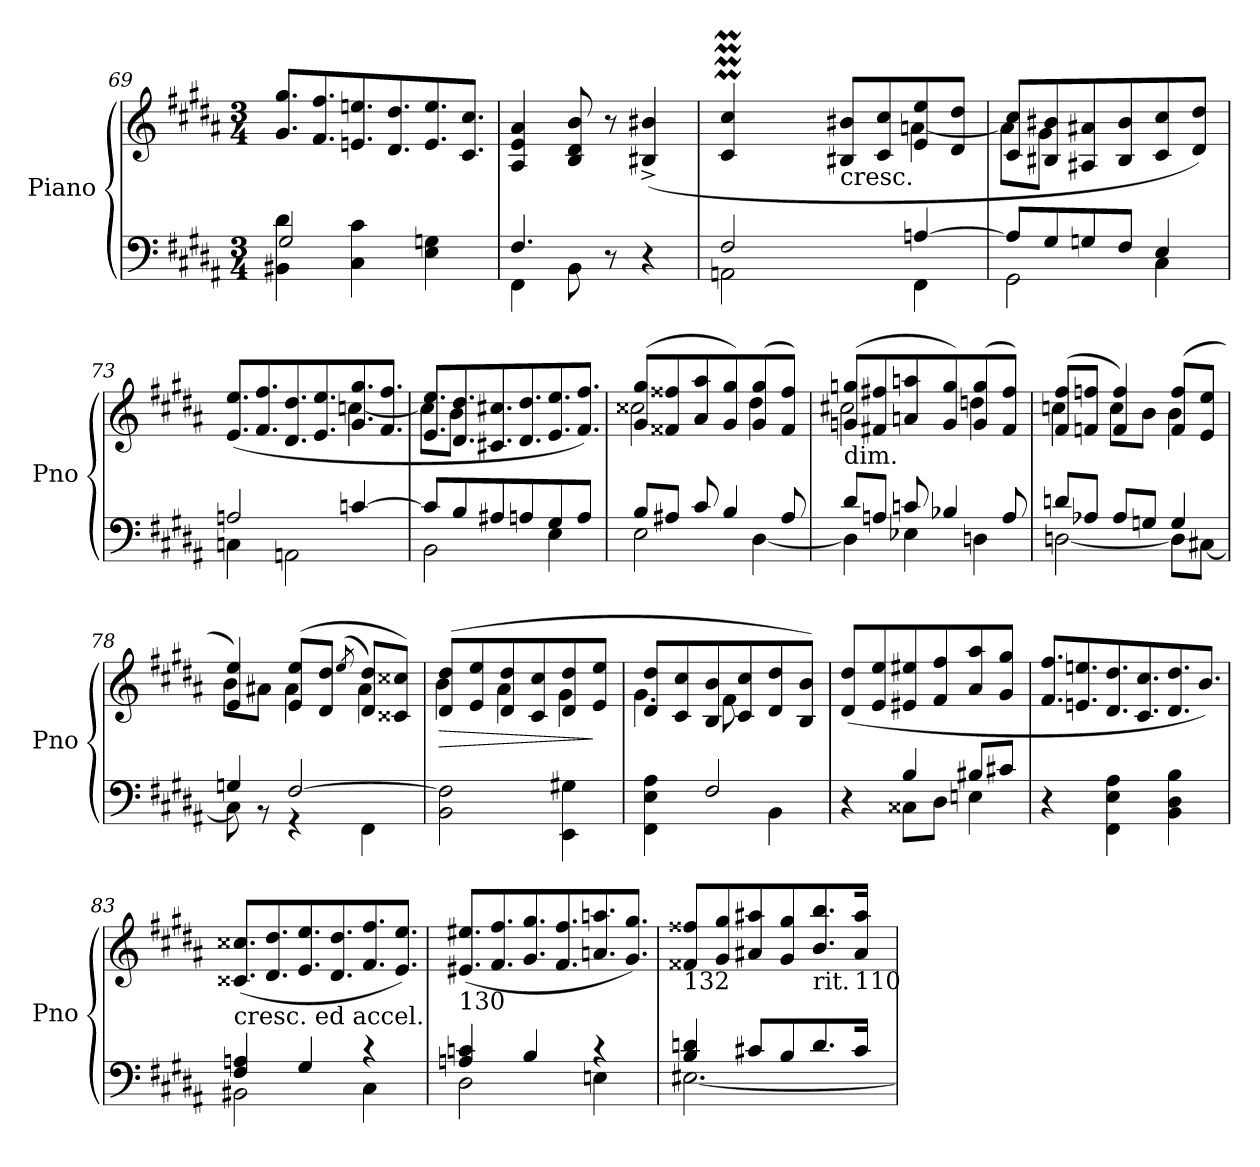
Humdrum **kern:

**kern	**kern	**dynam
*part1	*part1	*part1
*staff2	*staff1	*staff1/2
*I"Piano	*	*
*I'Pno	*	*
*clefF4	*clefG2	*
*k[f#c#g#d#a#]	*k[f#c#g#d#a#]	*
*B:	*B:	*
*M3/4	*M3/4	*
=69	=69	=69
*^	*	*
*	*	*Xtuplet	*
4BB#X\ 4d#\	2G#/	12.g#/ 12.gg#/L	.
.	.	12.f#/ 12.ff#/	.
4C#\ 4c#\	.	12.en/ 12.een/	.
.	.	12.d#/ 12.dd#/	.
4E\ 4Gn\	4ryy	12.e/ 12.ee/	.
.	.	12.c#/ 12.cc#/J	.
=70	=70	=70	=70
4.F#/	4FF#\	4A#/ 4e/ 4a#/	.
.	8BB\	8B/ 8d#/ 8b/	.
8r	4.ryy	8r	.
4r	.	(4B#X/^ 4b#X/^	.
=71	=71	=71	=71
*	*	*^	*
2F#/	2AAn\	4c#/M 4cc#/M	20ryy	.
.	.	.	20dd#yy	.
.	.	.	20cc#yy	.
.	.	.	20dd#yy	.
.	.	.	20cc#yy	.
!	!	!LO:TX:b:t=cresc.	!	!
.	.	8B#X/ 8b#X/L	4ryy	.
.	.	8c#/ 8cc#/	.	.
[4An/	4FF#\	8e/ 8ee/	[4an\	.
.	.	8d#/ 8dd#/J	.	.
=72	=72	=72	=72	=72
8A/L]	2GG#\	8c#/ 8cc#/L	8a\L]	.
8G#/	.	8B#X/ 8b#X/	8g#\J	.
8Gn/	.	8A#X/ 8a#X/	2ryy	.
8F#/J	.	8B#/ 8b#/	.	.
4E/	4C#\	8c#/ 8cc#/	.	.
.	.	8d#/ 8dd#/J)	.	.
!!LO:LB:g=z	!!
=73	=73	=73	=73	=73
2An/	4Cn\	(12.e/ 12.ee/L	2ryy	.
.	.	12.f#/ 12.ff#/	.	.
.	2AAn\	12.d#/ 12.dd#/	.	.
.	.	12.e/ 12.ee/	.	.
[4cn/	.	12.g#/ 12.gg#/	[4ccn\	.
.	.	12.f#/ 12.ff#/J	.	.
=74	=74	=74	=74	=74
8c/L]	2BB\	12.e/ 12.ee/L	8cc\L]	.
8B/	.	12.d#/ 12.dd#/	8b\J	.
8A#X/	.	12.c#X/ 12.cc#X/	2ryy	.
8An/	.	12.d#/ 12.dd#/	.	.
8G#/	4E\	12.e/ 12.ee/	.	.
8A/J	.	12.f#/ 12.ff#/J)	.	.
=75	=75	=75	=75	=75
8B/L	2E\	(8g#/ 8gg#/L	2cc##X\	.
8A#X/J	.	8f##X/ 8ff##X/	.	.
8c#/	.	8a#/ 8aa#/	.	.
4B/	.	8g#/ 8gg#/)	.	.
.	[4D#\	(8g#/ 8gg#/	4dd#\	.
8A#/	.	8f##/ 8ff##/J)	.	.
=76	=76	=76	=76	=76
!	!	!LO:TX:b:t=dim.	!	!
8d#/L	4D#\]	(8gn/ 8ggn/L	2cc#X\	.
8An/J	.	8f#X/ 8ff#X/	.	.
8cn/	4E-X\	8an/ 8aan/	.	.
4B-X/	.	8g/ 8gg/)	.	.
.	4Dn\	(8g/ 8gg/	4ddn\	.
8A/	.	8f#/ 8ff#/J)	.	.
=77	=77	=77	=77	=77
8dn/L	[2Dn\	(8f#/ 8ff#/L	4ccn\	.
8A-X/J	.	8fn/ 8ffn/J	.	.
8A-/L	.	4f/ 4ff/)	8cc\L	.
8Gn/J	.	.	8b\J	.
4G/	8D\L]	(8f/ 8ff/L	4b\	.
.	[8C#X\J	8e/ 8ee/J	.	.
!!LO:LB:g=z	!!
=78	=78	=78	=78	=78
4Gn/	8C#\]	4e/ 4ee/)	8b\L	.
.	8rBB	.	8a#X\J	.
[2F#/	4rGG	(8e/ 8ee/L	4a#\	.
.	.	8d#/ 8dd#/J	.	.
.	.	(8qee/	.	.
.	4FF#\	8d#/ 8dd#/L)	4a#\	.
.	.	8c##X/ 8cc##X/J)	.	.
*v	*v	*	*	*
=79	=79	=79	=79
!	!	!	!LO:HP:b
2BB\ 2F#\]	(8d#/ 8dd#/L	4b\	>
.	8e/ 8ee/	.	.
.	8d#/ 8dd#/	4a#\	.
.	8c#/ 8cc#/	.	.
4EE\ 4G#X\	8d#/ 8dd#/	4g#\	.
.	8e/ 8ee/J	.	]
=80	=80	=80	=80
*^	*	*	*
4FF#\ 4E\ 4A#\	2ryy	8d#/ 8dd#/L	4.g#\	.
.	.	8c#/ 8cc#/	.	.
2F#/	.	8B/ 8b/	.	.
.	.	8c#/ 8cc#/	8f#\	.
.	4BB\	8d#/ 8dd#/	4ryy	.
.	.	8B/ 8b/J)	.	.
*	*	*v	*v	*
=81	=81	=81	=81
4r	4ryy	(8d#/ 8dd#/L	.
.	.	8e/ 8ee/	.
4B/	8C##X\L	8e#X/ 8ee#X/	.
.	8D#\J	8f#/ 8ff#/	.
8B#X/L	4En\	8a#/ 8aa#/	.
8c#X/J	.	8g#/ 8gg#/J	.
*v	*v	*	*
=82	=82	=82
4r	12.f#/ 12.ff#/L	.
.	12.en/ 12.een/	.
4FF#\ 4E\ 4A#\	12.d#/ 12.dd#/	.
.	12.c#/ 12.cc#/	.
4BB\ 4D#\ 4B\	12.d#/ 12.dd#/	.
.	12.b/J)	.
!!LO:PB:g=z
=83	=83	=83
*^	*	*
!	!	!LO:TX:b:t=cresc. ed accel.	!
4F#/ 4An/	2BB#X\	(12.c##X/ 12.cc##X/L	.
.	.	12.d#/ 12.dd#/	.
4G#/	.	12.e/ 12.ee/	.
.	.	12.d#/ 12.dd#/	.
4rc	4C#\	12.f#/ 12.ff#/	.
.	.	12.e/ 12.ee/J)	.
=84	=84	=84	=84
!	!	!LO:TX:b:t=130	!
4An/ 4cn/	2D#\	(12.e#X/ 12.ee#X/L	.
.	.	12.f#/ 12.ff#/	.
4B/	.	12.g#/ 12.gg#/	.
.	.	12.f#/ 12.ff#/	.
4rc	4En\	12.an/ 12.aan/	.
.	.	12.g#/ 12.gg#/J)	.
=85	=85	=85	=85
!	!	!LO:TX:b:t=132	!
4B/ 4dn/	[2.E#X\	8f##X/ 8ff##X/L	.
.	.	8g#/ 8gg#/	.
8c#X/L	.	8a#X/ 8aa#X/	.
8B/	.	8g#/ 8gg#/	.
!	!	!LO:TX:b:t=rit.	!
8.d/	.	8.b/ 8.bb/	.
!	!	!LO:TX:b:t=110	!
16c#/Jk	.	16a#/ 16aa#/Jk	.
*v	*v	*	*
=	=	=
*-	*-	*-
